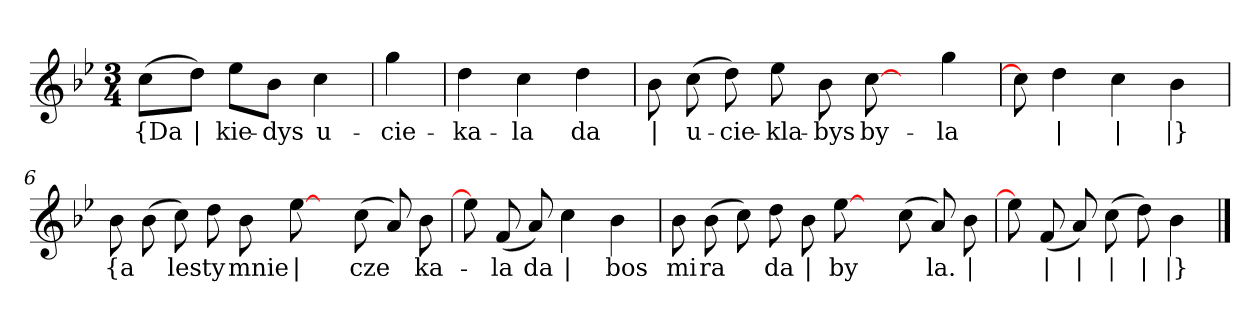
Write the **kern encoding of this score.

**kern	**text
*part1	*part1
*staff1	*staff1
*clefG2	*
*k[b-e-]	*
*B-:	*
*M3/4	*
=	=
(8cc\L	{Da
8dd\J)	|
8ee-\L	kie-
8b-\J	-dys
4cc	u-
=2y	=2y
4gg	-cie-
=3	=3
4dd	-ka-
4cc	-la
4dd	da
=4	=4
8b-	|
(8cc	u-
8dd)	-cie-
8ee-	-kla-
8b-	-bys
[8cc	by-
8ryy	.
4gg	-la
=5	=5
8cc]	.
4dd	|
4cc	|
4b-	|}
=6y	=6y
8b-	{a
(8b-	--
8cc)	-les
8dd	ty
8b-	mnie
[8ee-	|
8ryy	.
(8cc	cze
8a)	--
8b-	-ka-
=7	=7
8ee-]	.
(8f	-la
8a)	da
4cc	|
4b-	bos
=8	=8
8b-	mi
(8b-	ra
8cc)	--
8dd	-da
8b-	|
[8ee-	by
8ryy	.
(8cc	--
8a)	-la.
8b-	|
=9	=9
8ee-]	.
(8f	|
8a)	|
(8cc	|
8dd)	|
4b-	|}
==	==
*-	*-
